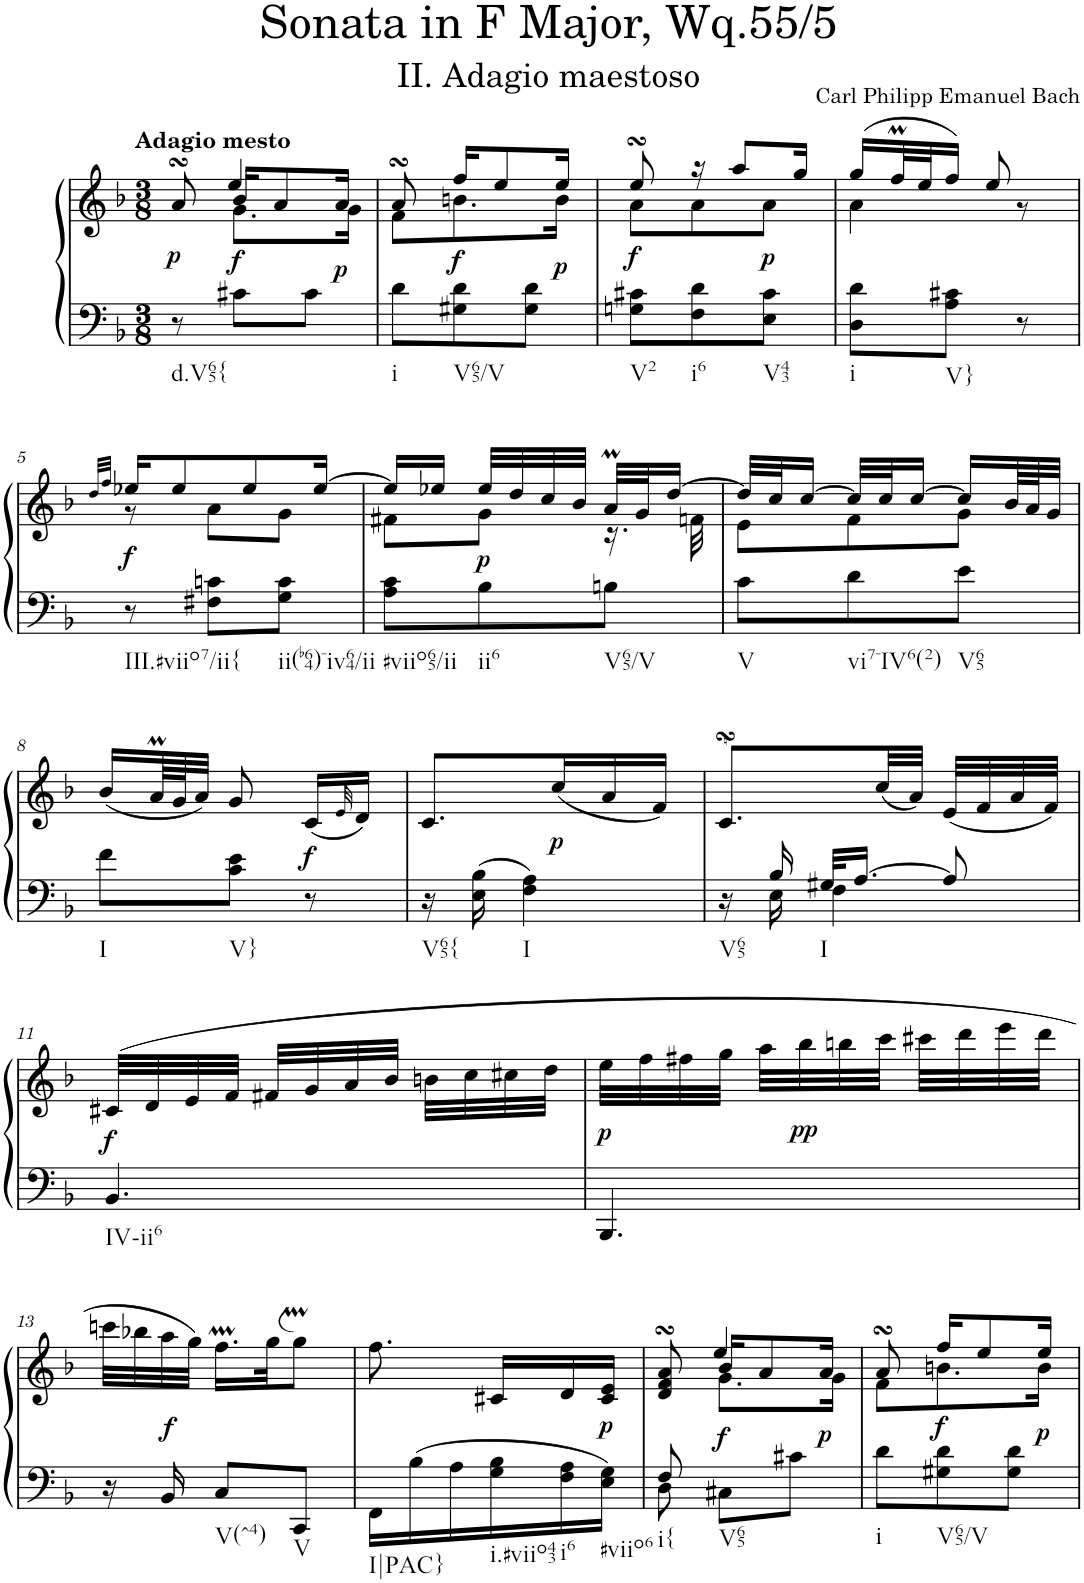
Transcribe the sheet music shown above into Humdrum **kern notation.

**kern	**kern	**dynam
*part1	*part1	*part1
*staff2	*staff1	*staff1/2
*I"Harpsichord	*	*
*I'Hch.	*	*
*clefF4	*clefG2	*
*k[b-]	*k[b-]	*
*M3/8	*M3/8	*
=1	=1	=1
*	*^	*
*	*	*^	*
!	!LO:TX:a:B:t=Adagio mesto	!	!	!
!LO:TX:b:t=d.V65{	!	!	!	!
!	!	!	!	!LO:DY:b
8r	8asSsS/	8ryy	8ryy	p
!	!	!	!	!LO:DY:b
8c#X\L	16b-/KL	8.g\L	4ee/	f
.	8a/	.	.	.
8c#\J	.	.	.	.
!	!	!	!	!LO:DY:b
.	16a/Jk	16g\Jk	.	p
*	*	*v	*v	*
=2	=2	=2	=2
!LO:TX:b:t=i	!	!	!
8d\L	8asSsS/	8f\L	.
!LO:TX:b:t=V65/V	!	!	!
!	!	!	!LO:DY:b
8G#X\ 8d\	16ff/KL	8.bn\	f
.	8ee/	.	.
8G#\ 8d\J	.	.	.
!	!	!	!LO:DY:b
.	16ee/Jk	16b\Jk	p
=3	=3	=3	=3
!LO:TX:b:t=V2	!	!	!
!	!	!	!LO:DY:b
8Gn\ 8c#X\L	8eesSsS/	8a\L	f
!LO:TX:b:t=i6	!	!	!
8F\ 8d\	16r	8a\	.
.	8aa/L	.	.
!LO:TX:b:t=V43	!	!	!
!	!	!	!LO:DY:b
8E\ 8c#\J	.	8a\J	p
.	16gg/Jk	.	.
=4	=4	=4	=4
!LO:TX:b:t=i	!	!	!
8D\ 8d\L	(>16gg/LL	4a\	.
.	32ffM/L	.	.
.	32ee/J	.	.
!LO:TX:b:t=V}	!	!	!
8A\ 8c#X\J	16ff/JJ)	.	.
.	8ee/	.	.
8r	.	8r	.
.	16ryy	.	.
!!LO:LB:g=z	!!
=5	=5	=5	=5
.	32qdd/LLL	.	.
.	32qff/JJJ	.	.
!LO:TX:b:t=III.#viio7/ii{	!	!	!
!	!	!	!LO:DY:b
8r	16ee-X/KL	8r	f
.	8ee-/	.	.
8F#X\ 8cn\L	.	8a\L	.
.	8ee-/	.	.
!LO:TX:b:t=ii(b64)-iv64/ii	!	!	!
8G\ 8c\J	.	8g\J	.
.	[16ee-/Jk	.	.
=6	=6	=6	=6
!LO:TX:b:t=#viio65/ii	!	!	!
8A\ 8c\L	16ee-/LL]	8f#X\L	.
.	16ee-X/JJ	.	.
!LO:TX:b:t=ii6	!	!	!
!	!	!	!LO:DY:b
8B-\	32ee-/LLL	8g\J	p
.	32dd/	.	.
.	32cc/	.	.
.	32b-/JJJ	.	.
!LO:TX:b:t=V65/V	!	!	!
8Bn\J	32am/LLL	16.r	.
.	32g/J	.	.
.	[16dd/JJ	.	.
.	.	32fn\	.
=7	=7	=7	=7
!LO:TX:b:t=V	!	!	!
8c\L	32dd/LLL]	8e\L	.
.	32cc/J	.	.
.	[16cc/JJ	.	.
!LO:TX:b:t=vi7-IV6(2)	!	!	!
8d\	32cc/LLL]	8f\	.
.	32cc/J	.	.
.	[16cc/JJ	.	.
!LO:TX:b:t=V65	!	!	!
8e\J	16cc/LL]	8g\J	.
.	64b-/LL	.	.
.	64a/J	.	.
.	32g/JJJ	.	.
*	*v	*v	*
!!LO:LB:g=z
=8	=8	=8
!LO:TX:b:t=I	!	!
8f\L	(<16b-/LL	.
.	64am/LL	.
.	64g/J	.
.	32a/JJJ)	.
!LO:TX:b:t=V}	!	!
8c\ 8e\J	8g/	.
!	!	!LO:DY:b
8r	(<16c/LL	f
.	32qe/	.
.	16d/JJ)	.
=9	=9	=9
!LO:TX:b:t=V65{	!	!
16r	8.c/L	.
16E\ 16B-\	.	.
!LO:TX:b:t=I	!	!
4F\ 4A\	.	.
!	!	!LO:DY:b
.	(<16cc/L	p
.	16a/	.
.	16f/JJ)	.
=10	=10	=10
*^	*	*
!LO:TX:b:t=V65	!	!	!
16r	16ryy	8.csSSS/L	.
16B-/	16E\	.	.
!LO:TX:b:t=I	!	!	!
32G#X/KLL	4F\	.	.
[16.A/JJ	.	.	.
.	.	(<32cc/LL	.
.	.	32a/JJJ)	.
8A/]	.	(<32e/LLL	.
.	.	32f/	.
.	.	32a/	.
.	.	32f/JJJ)	.
*v	*v	*	*
!!LO:LB:g=z
=11	=11	=11
!LO:TX:b:t=IV-ii6	!	!
!	!	!LO:DY:b
4.BB-/	(>32c#X/LLL	f
.	32d/	.
.	32e/	.
.	32f/JJJ	.
.	32f#X/LLL	.
.	32g/	.
.	32a/	.
.	32b-/JJJ	.
.	32bn\LLL	.
.	32cc\	.
.	32cc#X\	.
.	32dd\JJJ	.
=12	=12	=12
!	!	!LO:DY:b
4.BBB-/	32ee\LLL	p
.	32ff\	.
.	32ff#X\	.
.	32gg\JJJ	.
.	32aa\LLL	.
!	!	!LO:DY:b
.	32bb-\	pp
.	32bbn\	.
.	32ccc\JJJ	.
.	32ccc#X\LLL	.
.	32ddd\	.
.	32eee\	.
.	32ddd\JJJ	.
!!LO:LB:g=z
=13	=13	=13
16r	32cccn\LLL	.
.	32bb-X\	.
!	!	!LO:DY:b
16BB-/	32aa\	f
.	32gg\JJJ)	.
!LO:TX:b:t=V(^4)	!	!
8C/L	16.ffM\LL	.
.	32gg\JK	.
!LO:TX:b:t=V	!	!
8CC/J	8ggM\J	.
=14	=14	=14
!LO:TX:b:t=I|PAC}	!	!
16FF\LL	8.ff\	.
16B-\	.	.
16A\	.	.
!LO:TX:b:t=i.#viio43	!	!
16G\ 16B-\	16c#X/LL	.
!LO:TX:b:t=i6	!	!
16F\ 16A\	16d/	.
!LO:TX:b:t=#viio6	!	!
!	!	!LO:DY:b
16E\ 16G\JJ	16c#/ 16e/JJ	p
=15	=15	=15
*^	*^	*
*	*	*	*^	*
!LO:TX:b:t=V65	!	!	!	!	!
8F/	8D\	8d/sSSS 8f/sSSS 8a/sSSS	8ryy	8ryy	.
!LO:TX:b:t=i{	!	!	!	!	!
!	!	!	!	!	!LO:DY:b
8C#X\L	4ryy	16b-/KL	8.g\L	4ee/	f
.	.	8a/	.	.	.
8c#X\J	.	.	.	.	.
!	!	!	!	!	!LO:DY:b
.	.	16a/Jk	16g\Jk	.	p
*v	*v	*	*	*	*
*	*	*v	*v	*
=16	=16	=16	=16
!LO:TX:b:t=i	!	!	!
8d\L	8asSsS/	8f\L	.
!LO:TX:b:t=V65/V	!	!	!
!	!	!	!LO:DY:b
8G#X\ 8d\	16ff/KL	8.bn\	f
.	8ee/	.	.
8G#\ 8d\J	.	.	.
!	!	!	!LO:DY:b
.	16ee/Jk	16b\Jk	p
*	*v	*v	*
=	=	=
*-	*-	*-
